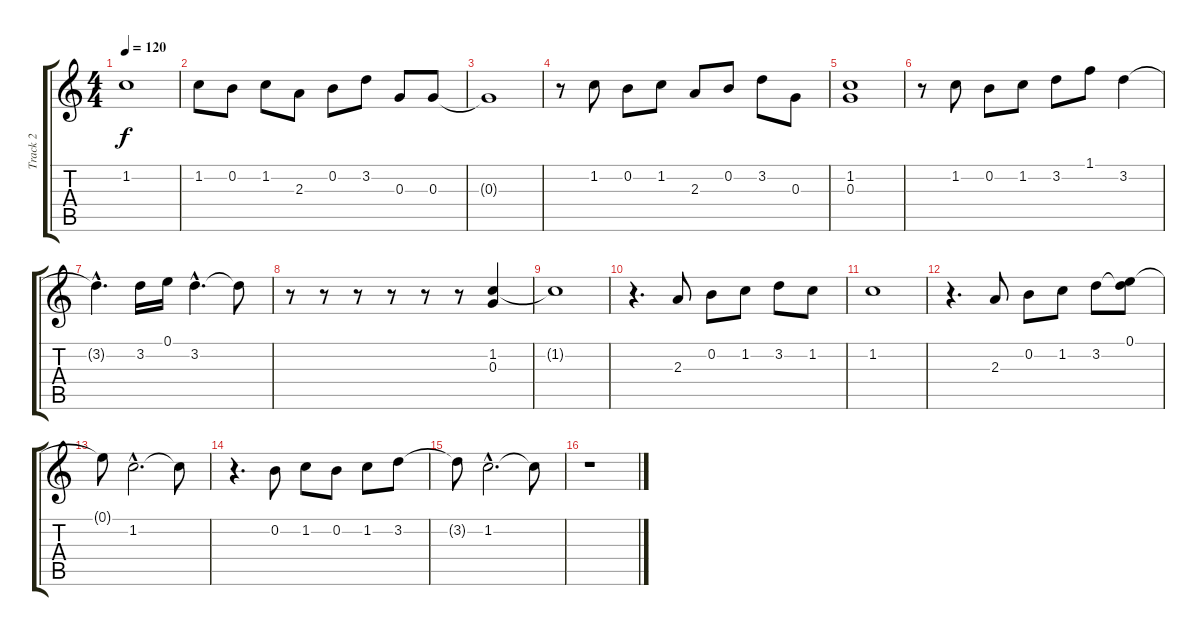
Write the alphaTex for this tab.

\track ("Track 2" "Track 2") {instrument overdrivenguitar}
\staff {score tabs}
\tuning (E4 B3 G3 D3 A2 E2) {hide}
\ts (4 4)
\tempo 120
\clef g2
\ks c
1.2.1{dy f} |
1.2.8 0.2.8 1.2.8 2.3.8 0.2.8 3.2.8 0.3.8 0.3.8 |
0.3{t}.1 |
r.8 1.2.8 0.2.8 1.2.8 2.3.8 0.2.8 3.2.8 0.3.8 |
(1.2 0.3).1 |
r.8 1.2.8 0.2.8 1.2.8 3.2.8 1.1.8 3.2.4 |
3.2{hac t}.4{d} 3.2.16 0.1.16 3.2{hac}.4{d} 3.2{t}.8 |
r.8 r.8 r.8 r.8 r.8 r.8 (1.2 0.3).4 |
1.2{t}.1 |
r.4{d} 2.3.8 0.2.8 1.2.8 3.2.8 1.2.8 |
1.2.1 |
r.4{d} 2.3.8 0.2.8 1.2.8 3.2.8 (0.1 3.2{t}).8 |
0.1{t}.8 1.2{hac}.2{d} 1.2{t}.8 |
r.4{d} 0.2.8 1.2.8 0.2.8 1.2.8 3.2.8 |
3.2{t}.8 1.2{hac}.2{d} 1.2{t}.8 |
r.1
